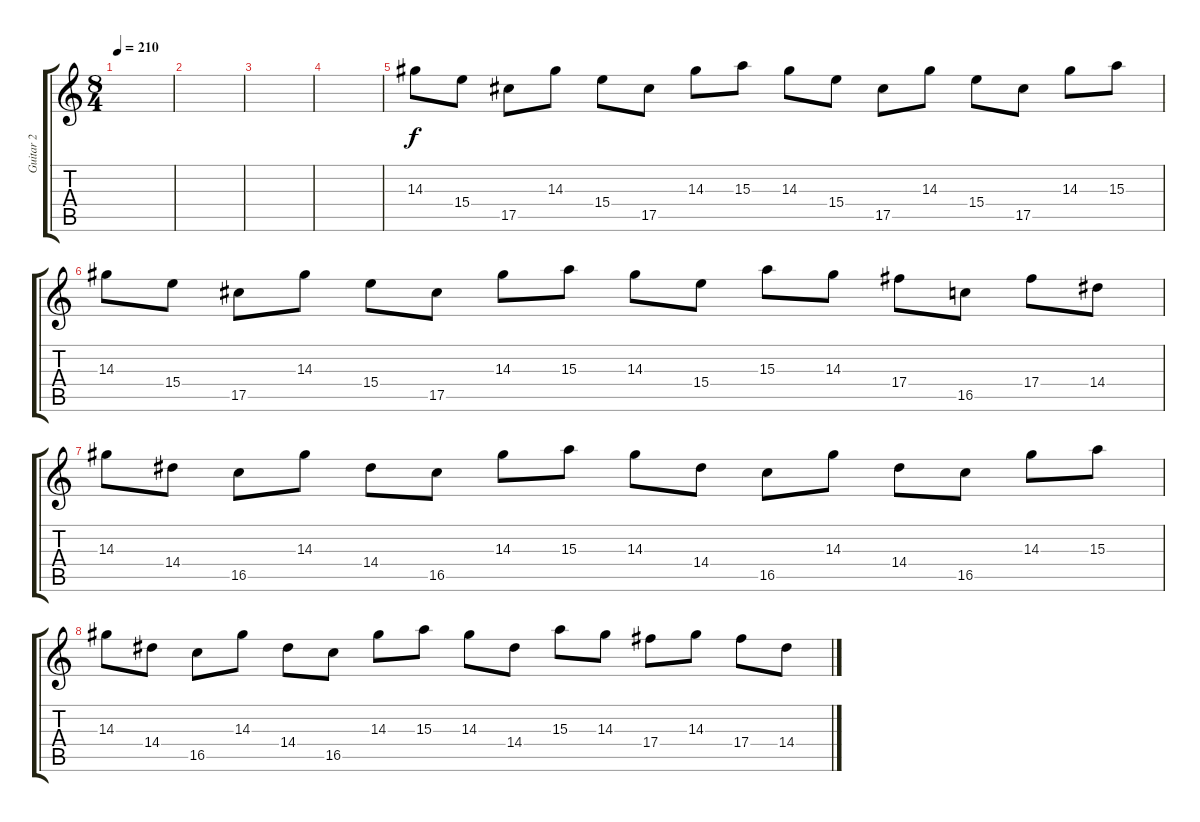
\track ("Guitar 2" "Guitar 2") {instrument distortionguitar}
\staff {score tabs}
\tuning (Eb4 Bb3 Gb3 Db3 Ab2 Db2) {hide}
\ts (8 4)
\tempo 210
\clef g2
\ks c
|
|
|
|
14.3.8 15.4.8 17.5.8 14.3.8 15.4.8 17.5.8 14.3.8 15.3.8 14.3.8 15.4.8 17.5.8 14.3.8 15.4.8 17.5.8 14.3.8 15.3.8 |
14.3.8 15.4.8 17.5.8 14.3.8 15.4.8 17.5.8 14.3.8 15.3.8 14.3.8 15.4.8 15.3.8 14.3.8 17.4.8 16.5.8 17.4.8 14.4.8 |
14.3.8 14.4.8 16.5.8 14.3.8 14.4.8 16.5.8 14.3.8 15.3.8 14.3.8 14.4.8 16.5.8 14.3.8 14.4.8 16.5.8 14.3.8 15.3.8 |
14.3.8 14.4.8 16.5.8 14.3.8 14.4.8 16.5.8 14.3.8 15.3.8 14.3.8 14.4.8 15.3.8 14.3.8 17.4.8 14.3.8 17.4.8 14.4.8
